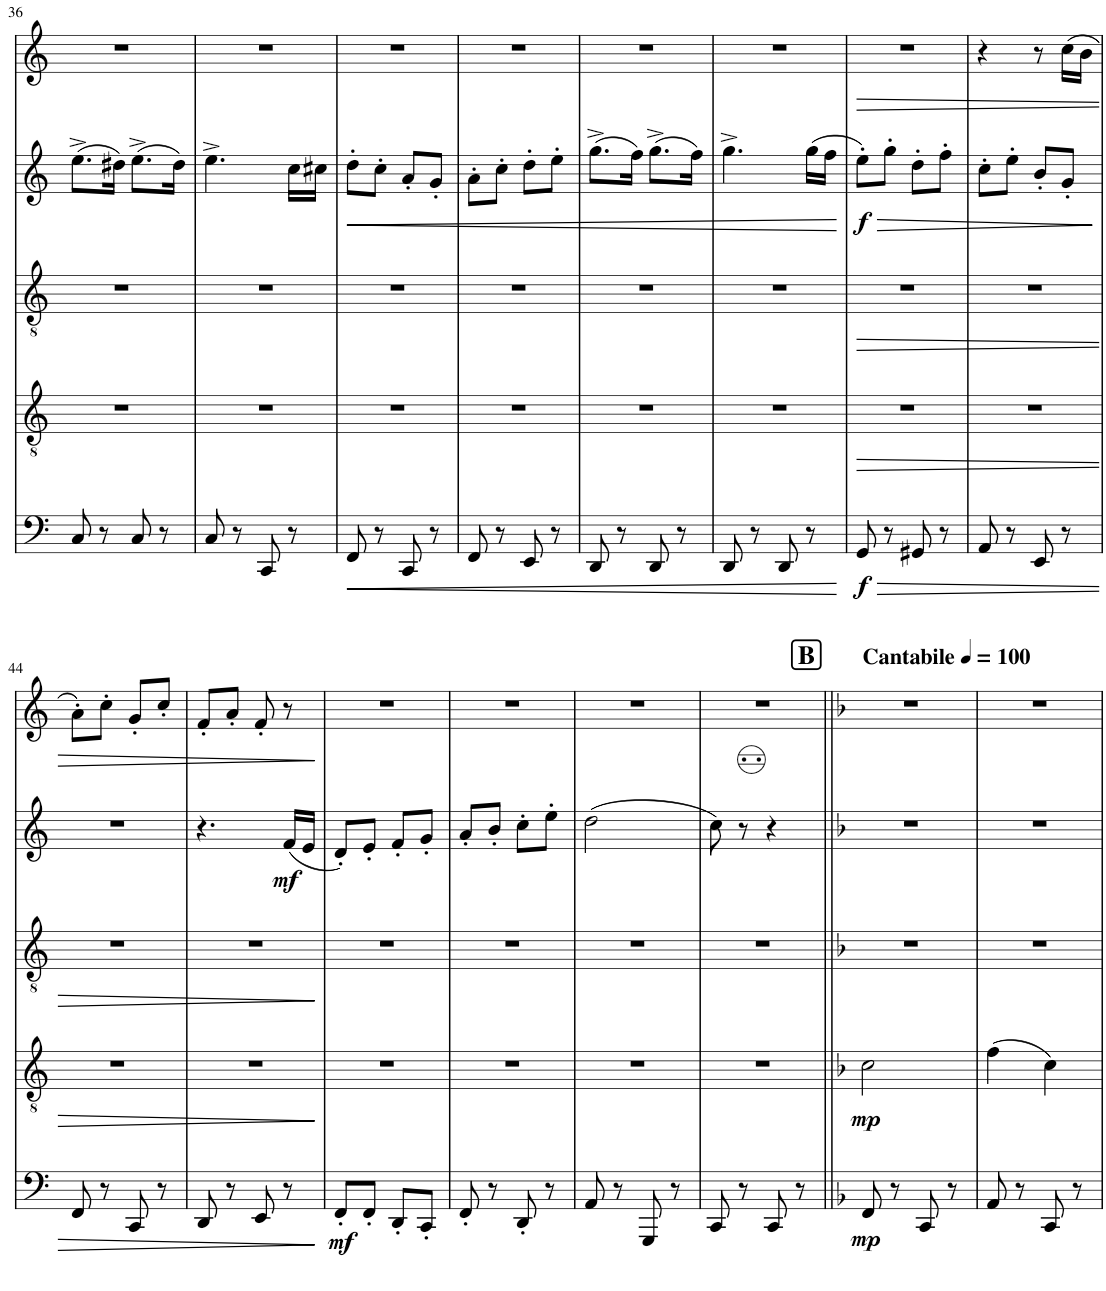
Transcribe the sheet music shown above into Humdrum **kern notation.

**kern	**dynam	**kern	**dynam	**kern	**dynam	**kern	**dynam	**kern	**dynam
*part5	*part5	*part4	*part4	*part3	*part3	*part2	*part2	*part1	*part1
*staff5	*staff5	*staff4	*staff4	*staff3	*staff3	*staff2	*staff2	*staff1	*staff1
*I"Bass	*	*I"Acc 3	*	*I"Acc 2	*	*I"Obbligato	*	*I"Acc 1	*
*	*	*I'Acc	*	*I'Acc	*	*	*	*I'Acc	*
!!LO:PB:g=z
*clefF4	*	*clefGv2	*	*clefGv2	*	*clefG2	*	*clefG2	*
*Trd7c12	*	*	*	*	*	*	*	*	*
*k[]	*	*k[]	*	*k[]	*	*k[]	*	*k[]	*
*M2/4	*	*M2/4	*	*M2/4	*	*M2/4	*	*M2/4	*
=36	=36	=36	=36	=36	=36	=36	=36	=36	=36
8C/	.	2r	.	2r	.	(8.ee^\L	.	2r	.
8r	.	.	.	.	.	.	.	.	.
.	.	.	.	.	.	16dd#X\Jk)	.	.	.
8C/	.	.	.	.	.	(8.ee^\L	.	.	.
8r	.	.	.	.	.	.	.	.	.
.	.	.	.	.	.	16dd#\Jk)	.	.	.
=37	=37	=37	=37	=37	=37	=37	=37	=37	=37
8C/	.	2r	.	2r	.	4.ee^\	.	2r	.
8r	.	.	.	.	.	.	.	.	.
8CC/	.	.	.	.	.	.	.	.	.
8r	.	.	.	.	.	16cc\LL	.	.	.
.	.	.	.	.	.	16cc#X\JJ	.	.	.
=38	=38	=38	=38	=38	=38	=38	=38	=38	=38
!	!LO:HP:b	!	!	!	!	!	!LO:HP:b	!	!
8FF/	<	2r	.	2r	.	8dd'\L	<	2r	.
8r	.	.	.	.	.	8cc'\J	.	.	.
8CC/	.	.	.	.	.	8a'/L	.	.	.
8r	.	.	.	.	.	8g'/J	.	.	.
=39	=39	=39	=39	=39	=39	=39	=39	=39	=39
8FF/	.	2r	.	2r	.	8a'\L	.	2r	.
8r	.	.	.	.	.	8cc'\J	.	.	.
8EE/	.	.	.	.	.	8dd'\L	.	.	.
8r	.	.	.	.	.	8ee'\J	.	.	.
=40	=40	=40	=40	=40	=40	=40	=40	=40	=40
8DD/	.	2r	.	2r	.	(8.gg^\L	.	2r	.
8r	.	.	.	.	.	.	.	.	.
.	.	.	.	.	.	16ff\Jk)	.	.	.
8DD/	.	.	.	.	.	(8.gg^\L	.	.	.
8r	.	.	.	.	.	.	.	.	.
.	.	.	.	.	.	16ff\Jk)	.	.	.
=41	=41	=41	=41	=41	=41	=41	=41	=41	=41
8DD/	.	2r	.	2r	.	4.gg^\	.	2r	.
8r	.	.	.	.	.	.	.	.	.
8DD/	.	.	.	.	.	.	.	.	.
8r	.	.	.	.	.	(16gg\LL	.	.	.
.	.	.	.	.	.	16ff\JJ	.	.	.
.	[	.	.	.	.	.	[	.	.
=42	=42	=42	=42	=42	=42	=42	=42	=42	=42
!	!LO:HP:b	!	!LO:HP:b	!	!LO:HP:b	!	!LO:HP:b	!	!LO:HP:b
!	!LO:DY:n=1:b	!	!	!	!	!	!LO:DY:n=1:b	!	!
8GG/	> f	2r	>	2r	>	8ee'\L)	> f	2r	>
8r	.	.	.	.	.	8gg'\J	.	.	.
8GG#X/	.	.	.	.	.	8dd'\L	.	.	.
8r	.	.	.	.	.	8ff'\J	.	.	.
=43	=43	=43	=43	=43	=43	=43	=43	=43	=43
8AA/	.	2r	.	2r	.	8cc'\L	.	4r	.
8r	.	.	.	.	.	8ee'\J	.	.	.
8EE/	.	.	.	.	.	8b'/L	.	8r	.
8r	.	.	.	.	.	8g'/J	.	(16cc\LL	.
.	.	.	.	.	.	.	.	16b\JJ	.
.	.	.	.	.	.	.	]	.	.
!!LO:LB:g=z
=44	=44	=44	=44	=44	=44	=44	=44	=44	=44
8FF/	.	2r	.	2r	.	2r	.	8a'\L)	.
8r	.	.	.	.	.	.	.	8cc'\J	.
8CC/	.	.	.	.	.	.	.	8g'/L	.
8r	.	.	.	.	.	.	.	8cc'/J	.
=45	=45	=45	=45	=45	=45	=45	=45	=45	=45
8DD/	.	2r	.	2r	.	4.r	.	8f'/L	.
8r	.	.	.	.	.	.	.	8a'/J	.
8EE/	.	.	.	.	.	.	.	8f'/	.
!	!	!	!	!	!	!	!LO:DY:b	!	!
8r	.	.	.	.	.	(16f/LL	mf	8r	.
.	.	.	.	.	.	16e/JJ	.	.	.
.	]	.	]	.	]	.	.	.	]
=46	=46	=46	=46	=46	=46	=46	=46	=46	=46
!	!LO:DY:b	!	!	!	!	!	!	!	!
8FF'/L	mf	2r	.	2r	.	8d'/L)	.	2r	.
8FF'/J	.	.	.	.	.	8e'/J	.	.	.
8DD'/L	.	.	.	.	.	8f'/L	.	.	.
8CC'/J	.	.	.	.	.	8g'/J	.	.	.
=47	=47	=47	=47	=47	=47	=47	=47	=47	=47
8FF'/	.	2r	.	2r	.	8a'/L	.	2r	.
8r	.	.	.	.	.	8b'/J	.	.	.
8DD'/	.	.	.	.	.	8cc'\L	.	.	.
8r	.	.	.	.	.	8ee'\J	.	.	.
=48	=48	=48	=48	=48	=48	=48	=48	=48	=48
8AA/	.	2r	.	2r	.	(2dd\	.	2r	.
8r	.	.	.	.	.	.	.	.	.
8GGG/	.	.	.	.	.	.	.	.	.
8r	.	.	.	.	.	.	.	.	.
=49	=49	=49	=49	=49	=49	=49	=49	=49	=49
8CC/	.	2r	.	2r	.	8cc\)	.	2r	.
8r	.	.	.	.	.	8r	.	.	.
8CC/	.	.	.	.	.	4r	.	.	.
8r	.	.	.	.	.	.	.	.	.
=50||	=50||	=50||	=50||	=50||	=50||	=50||	=50||	=50||	=50||
!!LO:REH:place=s1:a:B:cj:fs=14:t=B
*k[b-]	*	*k[b-]	*	*k[b-]	*	*k[b-]	*	*k[b-]	*
*	*	*	*	*	*	*	*	*MM100	*
!	!	!	!	!	!	!	!	!LO:TX:a:B:t=Cantabile	!
!	!LO:DY:b	!	!LO:DY:b	!	!	!	!	!	!
8FF/	mp	2c\	mp	2r	.	2r	.	2r	.
8r	.	.	.	.	.	.	.	.	.
8CC/	.	.	.	.	.	.	.	.	.
8r	.	.	.	.	.	.	.	.	.
=51	=51	=51	=51	=51	=51	=51	=51	=51	=51
8AA/	.	(4f\	.	2r	.	2r	.	2r	.
8r	.	.	.	.	.	.	.	.	.
8CC/	.	4c\)	.	.	.	.	.	.	.
8r	.	.	.	.	.	.	.	.	.
=	=	=	=	=	=	=	=	=	=
*-	*-	*-	*-	*-	*-	*-	*-	*-	*-
